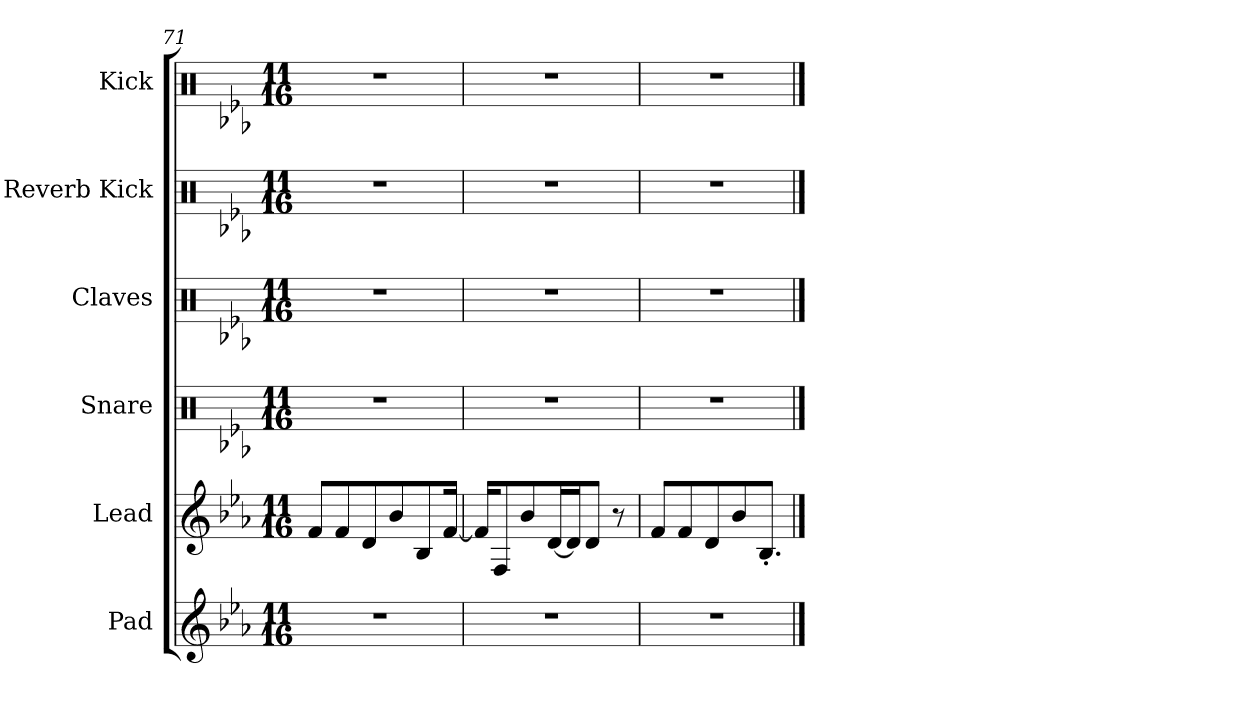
**kern	**kern	**kern	**kern	**kern	**kern
*part6	*part5	*part4	*part3	*part2	*part1
*staff6	*staff5	*staff4	*staff3	*staff2	*staff1
*I"Pad	*I"Lead	*I"Snare	*I"Claves	*I"Reverb Kick	*I"Kick
*I'Pad	*I'Lead	*I'Snare	*I'Clv.	*I'R. Kick	*I'Kick
*clefG2	*clefG2	*clefX	*clefX	*clefX	*clefX
*k[b-e-a-]	*k[b-e-a-]	*k[b-e-a-]	*k[b-e-a-]	*k[b-e-a-]	*k[b-e-a-]
*M11/16	*M11/16	*M11/16	*M11/16	*M11/16	*M11/16
=71	=71	=71	=71	=71	=71
16%11r	8f/L	16%11r	16%11r	16%11r	16%11r
.	8f/	.	.	.	.
.	8d/	.	.	.	.
.	8b-/	.	.	.	.
.	8B-/	.	.	.	.
.	[16f/Jk	.	.	.	.
=72	=72	=72	=72	=72	=72
16%11r	16f/KL]	16%11r	16%11r	16%11r	16%11r
.	8F/	.	.	.	.
.	8b-/	.	.	.	.
.	[16d/L	.	.	.	.
.	16d/J]	.	.	.	.
.	8d/J	.	.	.	.
.	8r	.	.	.	.
=73	=73	=73	=73	=73	=73
16%11r	8f/L	16%11r	16%11r	16%11r	16%11r
.	8f/	.	.	.	.
.	8d/	.	.	.	.
.	8b-/	.	.	.	.
.	8.B-'/J	.	.	.	.
==	==	==	==	==	==
*-	*-	*-	*-	*-	*-
